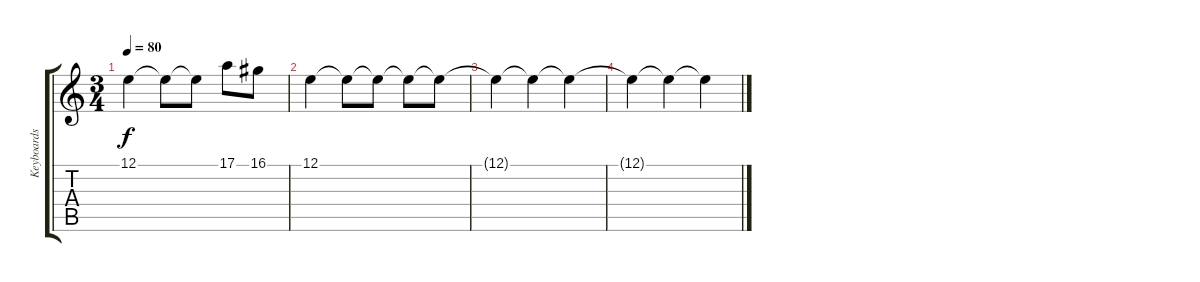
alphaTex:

\track ("Keyboards" "Keyboards") {instrument lead2sawtooth}
\staff {score tabs}
\tuning (E4 B3 G3 D3 A2 E2) {hide}
\ts (3 4)
\tempo 80
\clef g2
\ks c
12.1.4{dy f} 12.1{t}.8 12.1{t}.8 17.1.8 16.1.8 |
12.1.4 12.1{t}.8 12.1{t}.8 12.1{t}.8 12.1{t}.8 |
12.1{t}.4 12.1{t}.4 12.1{t}.4 |
12.1{t}.4 12.1{t}.4 12.1{t}.4
